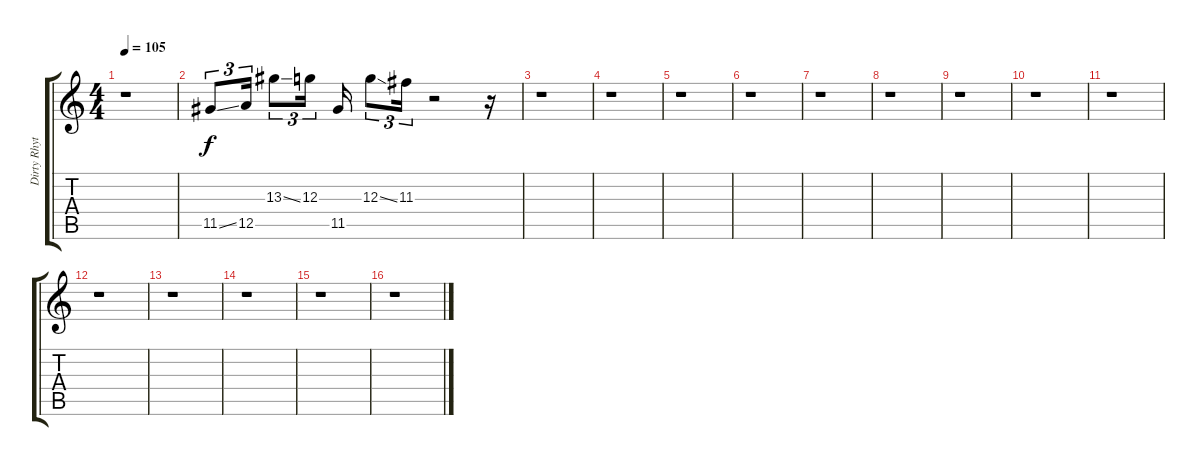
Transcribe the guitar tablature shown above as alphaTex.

\track ("Dirty Rhythm Clean Switch" "Dirty Rhyt") {instrument electricguitarjazz}
\staff {score tabs}
\tuning (E4 B3 G3 D3 A2 E2) {hide}
\ts (4 4)
\tempo 105
\clef g2
\ks c
r.1{dy f} |
11.5{ss}.8{tu (3 2)} 12.5.16{tu (3 2)} 13.3{ss}.8{tu (3 2)} 12.3.16{tu (3 2)} 11.5.16 12.3{ss}.8{tu (3 2)} 11.3.16{tu (3 2)} r.2 r.16 |
r.1 |
r.1 |
r.1 |
r.1 |
r.1 |
r.1 |
r.1 |
r.1 |
r.1 |
r.1 |
r.1 |
r.1 |
r.1 |
r.1
